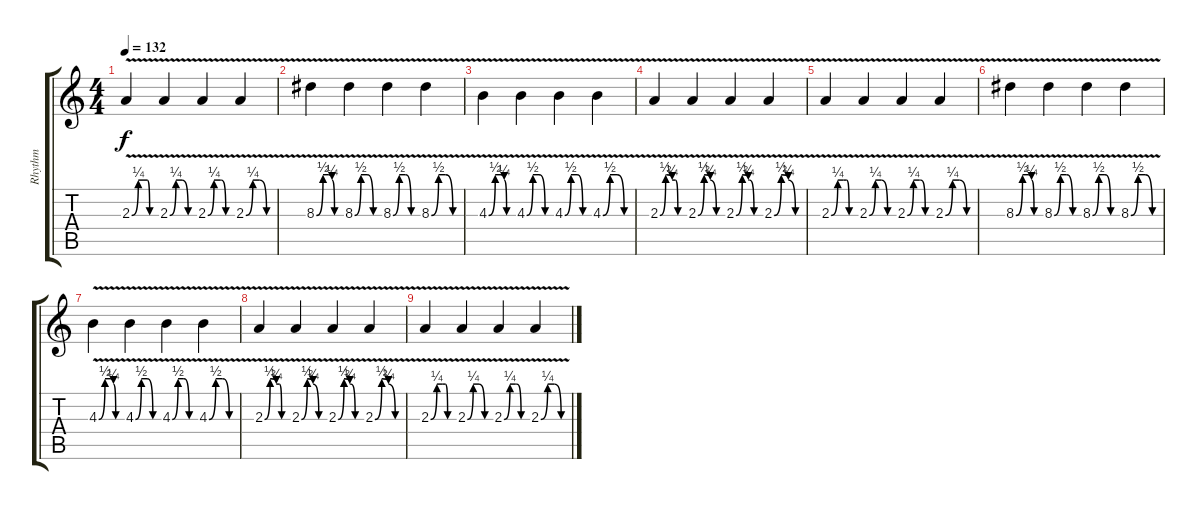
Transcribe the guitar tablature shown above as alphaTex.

\track ("Rhythm" "Rhythm") {instrument distortionguitar}
\staff {score tabs}
\tuning (E4 B3 G3 D3 A2 E2) {hide}
\ts (4 4)
\tempo 132
\clef g2
\ks c
2.3{be (custom 0 0 16 1 30 1 38 1 44 0 60 0) v}.4{dy f} 2.3{be (custom 0 0 15 1 30 1 45 0 60 0) v}.4 2.3{be (custom 0 0 15 1 30 1 33 1 44 0 60 0) v}.4 2.3{be (custom 0 0 15 1 30 1 45 0 60 0) v}.4 |
8.3{be (custom 0 0 16 2 30 2 38 1 44 0 60 0) v}.4 8.3{be (custom 0 0 15 2 30 2 45 0 60 0) v}.4 8.3{be (custom 0 0 15 2 30 2 44 0 60 0) v}.4 8.3{be (custom 0 0 15 2 30 2 45 0 60 0) v}.4 |
4.3{be (custom 0 0 16 2 30 2 38 1 44 0 60 0) v}.4 4.3{be (custom 0 0 15 2 30 2 45 0 60 0) v}.4 4.3{be (custom 0 0 15 2 30 2 44 0 60 0) v}.4 4.3{be (custom 0 0 15 2 30 2 45 0 60 0) v}.4 |
2.3{be (custom 0 0 14 2 16 2 30 1 38 1 44 0 60 0) v}.4 2.3{be (custom 0 0 15 2 30 1 45 0 60 0) v}.4 2.3{be (custom 0 0 15 2 30 1 33 1 44 0 60 0) v}.4 2.3{be (custom 0 0 15 2 30 1 45 0 60 0) v}.4 |
2.3{be (custom 0 0 16 1 30 1 38 1 44 0 60 0) v}.4 2.3{be (custom 0 0 15 1 30 1 45 0 60 0) v}.4 2.3{be (custom 0 0 15 1 30 1 33 1 44 0 60 0) v}.4 2.3{be (custom 0 0 15 1 30 1 45 0 60 0) v}.4 |
8.3{be (custom 0 0 16 2 30 2 38 1 44 0 60 0) v}.4 8.3{be (custom 0 0 15 2 30 2 45 0 60 0) v}.4 8.3{be (custom 0 0 15 2 30 2 44 0 60 0) v}.4 8.3{be (custom 0 0 15 2 30 2 45 0 60 0) v}.4 |
4.3{be (custom 0 0 16 2 30 2 38 1 44 0 60 0) v}.4 4.3{be (custom 0 0 15 2 30 2 45 0 60 0) v}.4 4.3{be (custom 0 0 15 2 30 2 44 0 60 0) v}.4 4.3{be (custom 0 0 15 2 30 2 45 0 60 0) v}.4 |
2.3{be (custom 0 0 14 2 16 2 30 1 38 1 44 0 60 0) v}.4 2.3{be (custom 0 0 15 2 30 1 45 0 60 0) v}.4 2.3{be (custom 0 0 15 2 30 1 33 1 44 0 60 0) v}.4 2.3{be (custom 0 0 15 2 30 1 45 0 60 0) v}.4 |
2.3{be (custom 0 0 16 1 30 1 38 1 44 0 60 0) v}.4 2.3{be (custom 0 0 15 1 30 1 45 0 60 0) v}.4 2.3{be (custom 0 0 15 1 30 1 33 1 44 0 60 0) v}.4 2.3{be (custom 0 0 15 1 30 1 45 0 60 0) v}.4
